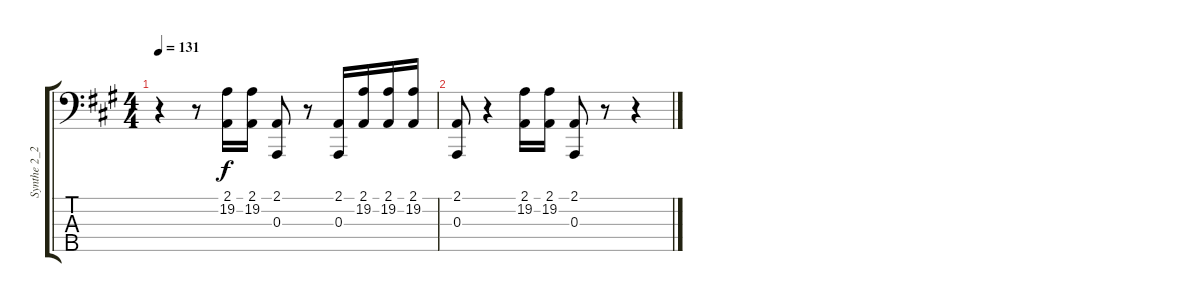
\track ("Synthe 2_2" "Synthe 2_2") {instrument lead8bassandlead}
\staff {score tabs}
\tuning (G2 D2 A1 E1 B0) {hide}
\ts (4 4)
\tempo 131
\clef f4
\ks a
r.4{dy f} r.8 (2.1 19.2).16 (2.1 19.2).16 (2.1 0.3).8 r.8 (2.1 0.3).16 (2.1 19.2).16 (2.1 19.2).16 (2.1 19.2).16 |
(2.1 0.3).8 r.4 (2.1 19.2).16 (2.1 19.2).16 (2.1 0.3).8 r.8 r.4
